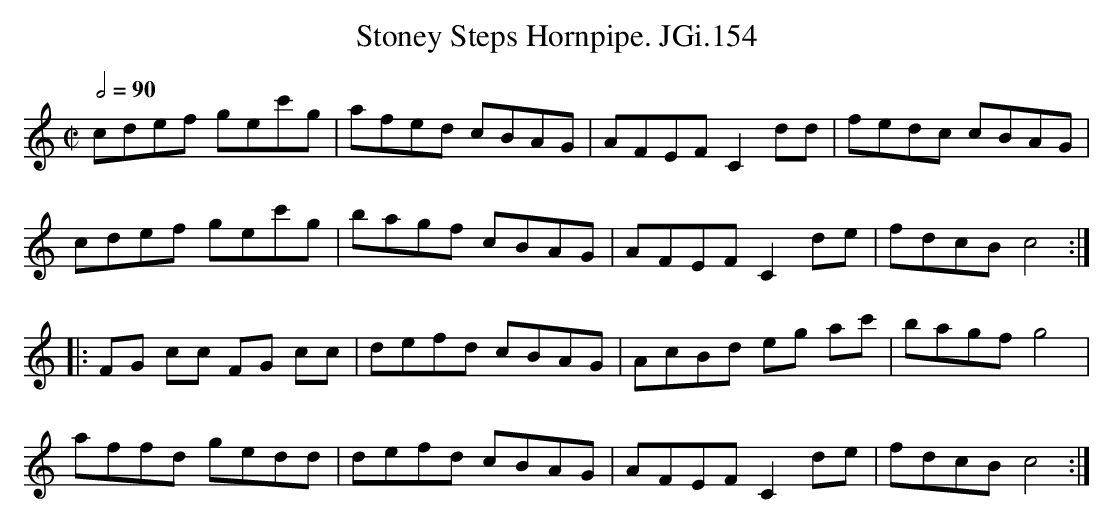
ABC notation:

X:1
T:Stoney Steps Hornpipe. JGi.154
M:C|
L:1/8
Q:1/2=90
K:C
cdef gec'g|afed cBAG|AFEFC2dd|fedc cBAG|
cdef gec'g|bagf cBAG|AFEFC2de|fdcBc4:|
|:FG cc FG cc|defd cBAG|AcBd eg ac'|bagfg4|
affd gedd|defd cBAG|AFEFC2de|fdcBc4:|
